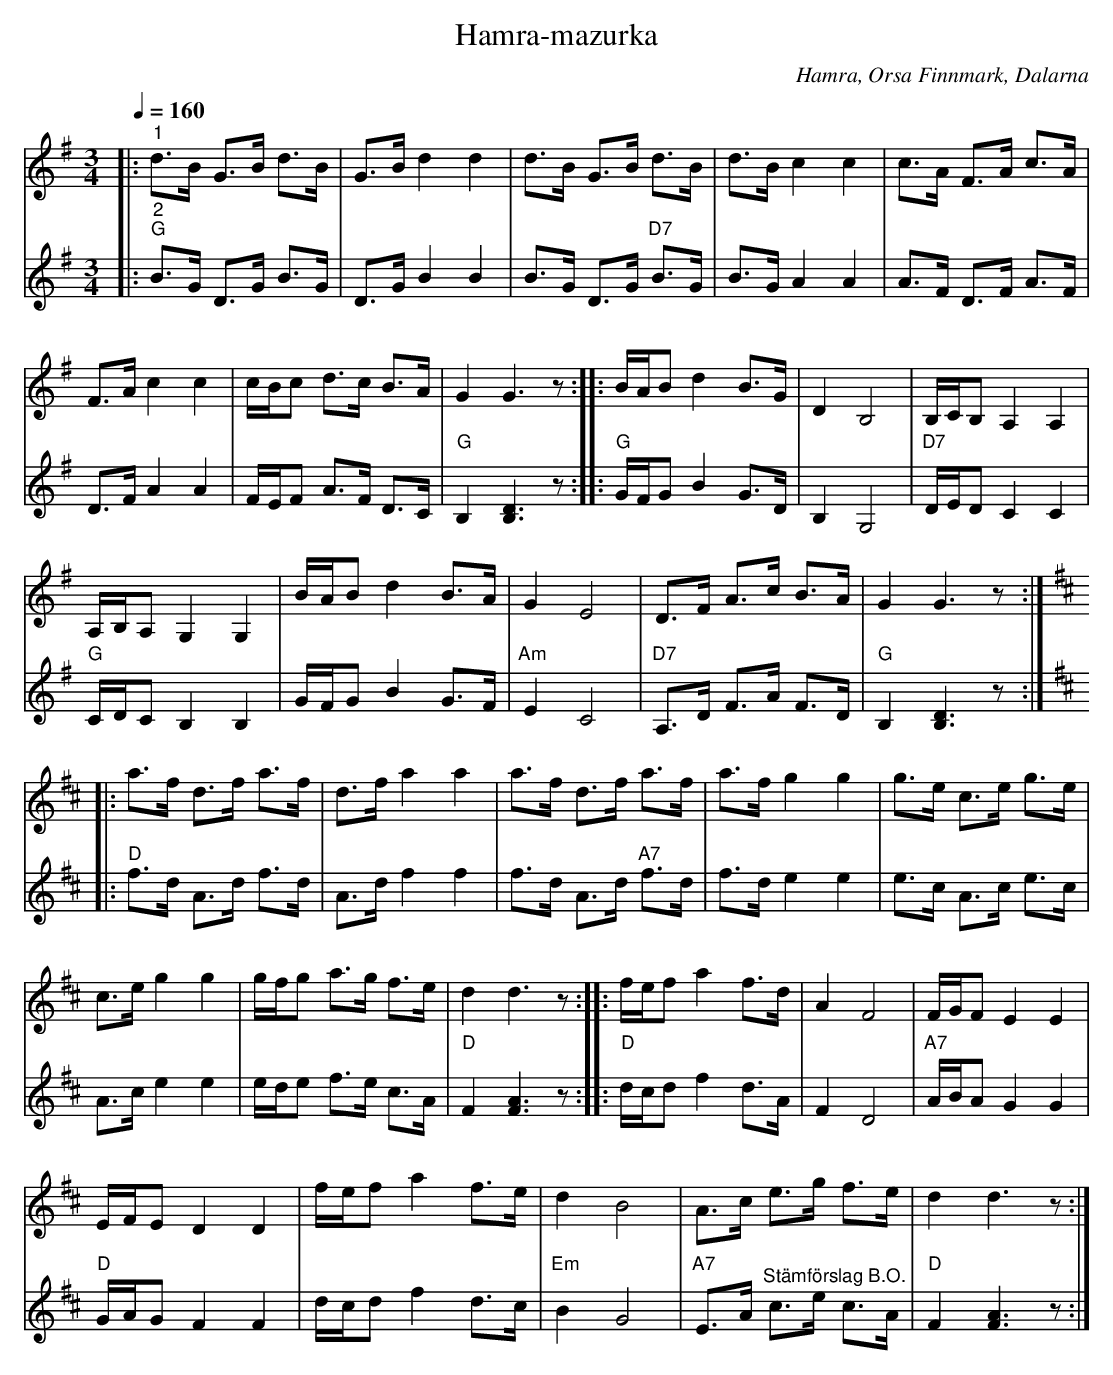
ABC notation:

X:1
T:Hamra-mazurka
O:Hamra, Orsa Finnmark, Dalarna
L:1/8
Q:1/4=160
M:3/4
K:G
V:1
|:"^1" d>B G>B d>B | G>B d2 d2 | d>B G>B d>B | d>B c2 c2 | c>A F>A c>A |
F>A c2 c2 | c/B/c d>c B>A | G2 G3 z :: B/A/B d2 B>G | D2 B,4 | B,/C/B, A,2 A,2 |
A,/B,/A, G,2 G,2 | B/A/B d2 B>A | G2 E4 | D>F A>c B>A | G2 G3 z ::
[K:D] a>f d>f a>f | d>f a2 a2 | a>f d>f a>f | a>f g2 g2 | g>e c>e g>e |
c>e g2 g2 | g/f/g a>g f>e | d2 d3 z :: f/e/f a2 f>d | A2 F4 | F/G/F E2 E2 |
E/F/E D2 D2 | f/e/f a2 f>e | d2 B4 | A>c e>g f>e | d2 d3 z :|
V:2
|:"^2" "G" B>G D>G B>G | D>G B2 B2 | B>G D>G "D7" B>G | B>G A2 A2 | A>F D>F A>F |
D>F A2 A2 | F/E/F A>F D>C | "G" B,2 [B,D]3 z :: "G" G/F/G B2 G>D | B,2 G,4 |"D7" D/E/D C2 C2 |
"G" C/D/C B,2 B,2 | G/F/G B2 G>F | "Am" E2 C4 | "D7" A,>D F>A F>D | "G" B,2 [B,D]3 z ::
[K:D]"D" f>d A>d f>d | A>d f2 f2 | f>d A>d"A7" f>d | f>d e2 e2 | e>c A>c e>c |
A>c e2 e2 | e/d/e f>e c>A |"D" F2 [FA]3 z :: "D" d/c/d f2 d>A | F2 D4 | "A7" A/B/A G2 G2 |
"D" G/A/G F2 F2 | d/c/d f2 d>c |"Em" B2 G4 |"A7" E>A "^Stämförslag B.O." c>e c>A |"D"  F2 [FA]3 z :|
